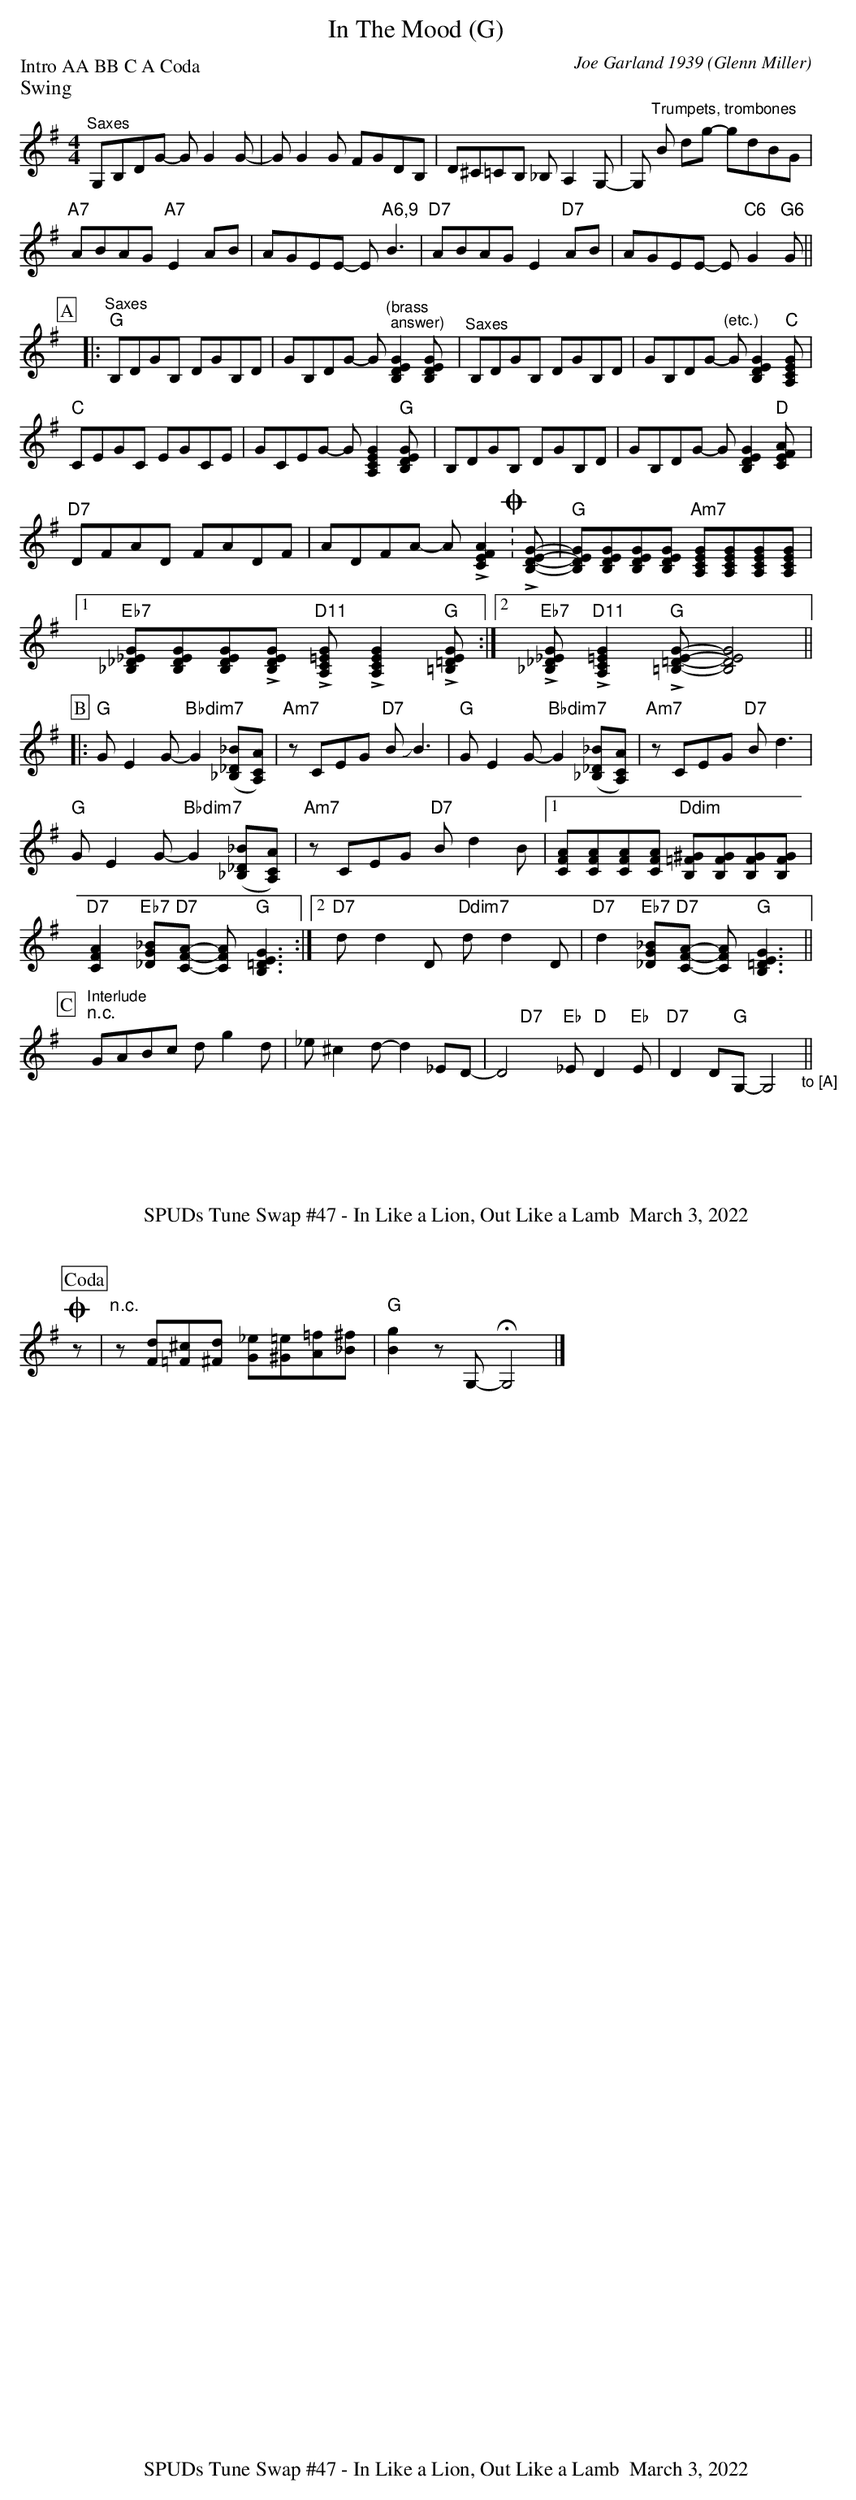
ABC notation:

X:1
T:In The Mood (G)
C:Joe Garland 1939 (Glenn Miller)
M:4/4
L:1/8
P:Intro AA BB C A Coda
K:Gmaj
%%text Swing
"^Saxes"G,B,DG- GG2G- | GG2G FGDB, | D^C=CB, _B,A,2G,- | G, "^Trumpets, trombones"B dg- gdBG |
"A7"ABAG "A7"E2AB | AGEE- E"A6,9"B3 | "D7"ABAG E2"D7"AB | AGEE- E"C6"G2"G6"G ||
P:A
y|: "^Saxes""G"B,DGB, DGB,D | GB,DG- G"^(brass; answer)"[B,DEG]2[B,DEG] |\
 "^Saxes"B,DGB, DGB,D | GB,DG- "^(etc.)"G[B,DEG]2"C"[A,CEG] |
"C"CEGC EGCE | GCEG- G[A,CEG]2"G"[B,DEG] | \
B,DGB, DGB,D | GB,DG- G[B,DEG]2"D"[CEFA] |
"D7"DFAD FADF | ADFA- A L[CEFA]2 !coda!.| L[B,DEG]- | \
"G"[B,DEG][B,DEG][B,DEG][B,DEG] "Am7"[A,CEG][A,CEG][A,CEG][A,CEG] \
|1 "Eb7"[_B,_D_EG][B,DEG][B,DEG]L[B,DEG] "D11"L[A,C=EG]L[A,CEG]2"G"L[=B,=DEG] :|\
 [2 "Eb7"L[_B,_D_EG]"D11"L[A,C=EG]2"G"L[=B,=DEG]- [B,DEG]4 ||
P:B
|: "G"GE2G- "Bbdim7"G2([_B,_D_B][A,CA]) | "Am7"zCEG "D7"B!slide!B3 | \
"G"GE2G- "Bbdim7"G2([_B,_D_B][A,CA]) | "Am7"zCEG "D7"Bd3 |
"G"GE2G- "Bbdim7"G2([_B,_D_B][A,CA]) | "Am7"zCEG "D7"Bd2B | \
[1 [CFA][CFA][CFA][CFA] "Ddim"[B,=F^G][B,FG][B,FG][B,FG] | "D7"[CFA]2"Eb7"[_DG_B]"D7"[CFA]- [CFA]"G"[B,=DEG]3 :|\
[2"D7" dd2D "Ddim7"dd2D | "D7"d2"Eb7"[_DG_B]"D7"[CFA]- [CFA]"G"[B,=DEG]3 ||
P:C
yy"^Interlude""n.c."GABc dg2d | _e^c2d- d2 _ED- | \
D4 "Eb"_E"D"D2"Eb"E&x"D7"x3x4 | "D7"D2D"G"G,- G,4 "_to [A]"||
P:Coda
!coda!z|\
"n.c."z[Fd][=F^c][^Fd] [G_e][^G=e][A=f][_B^f] | "G"[Bg]2zG,- HG,4 |]
